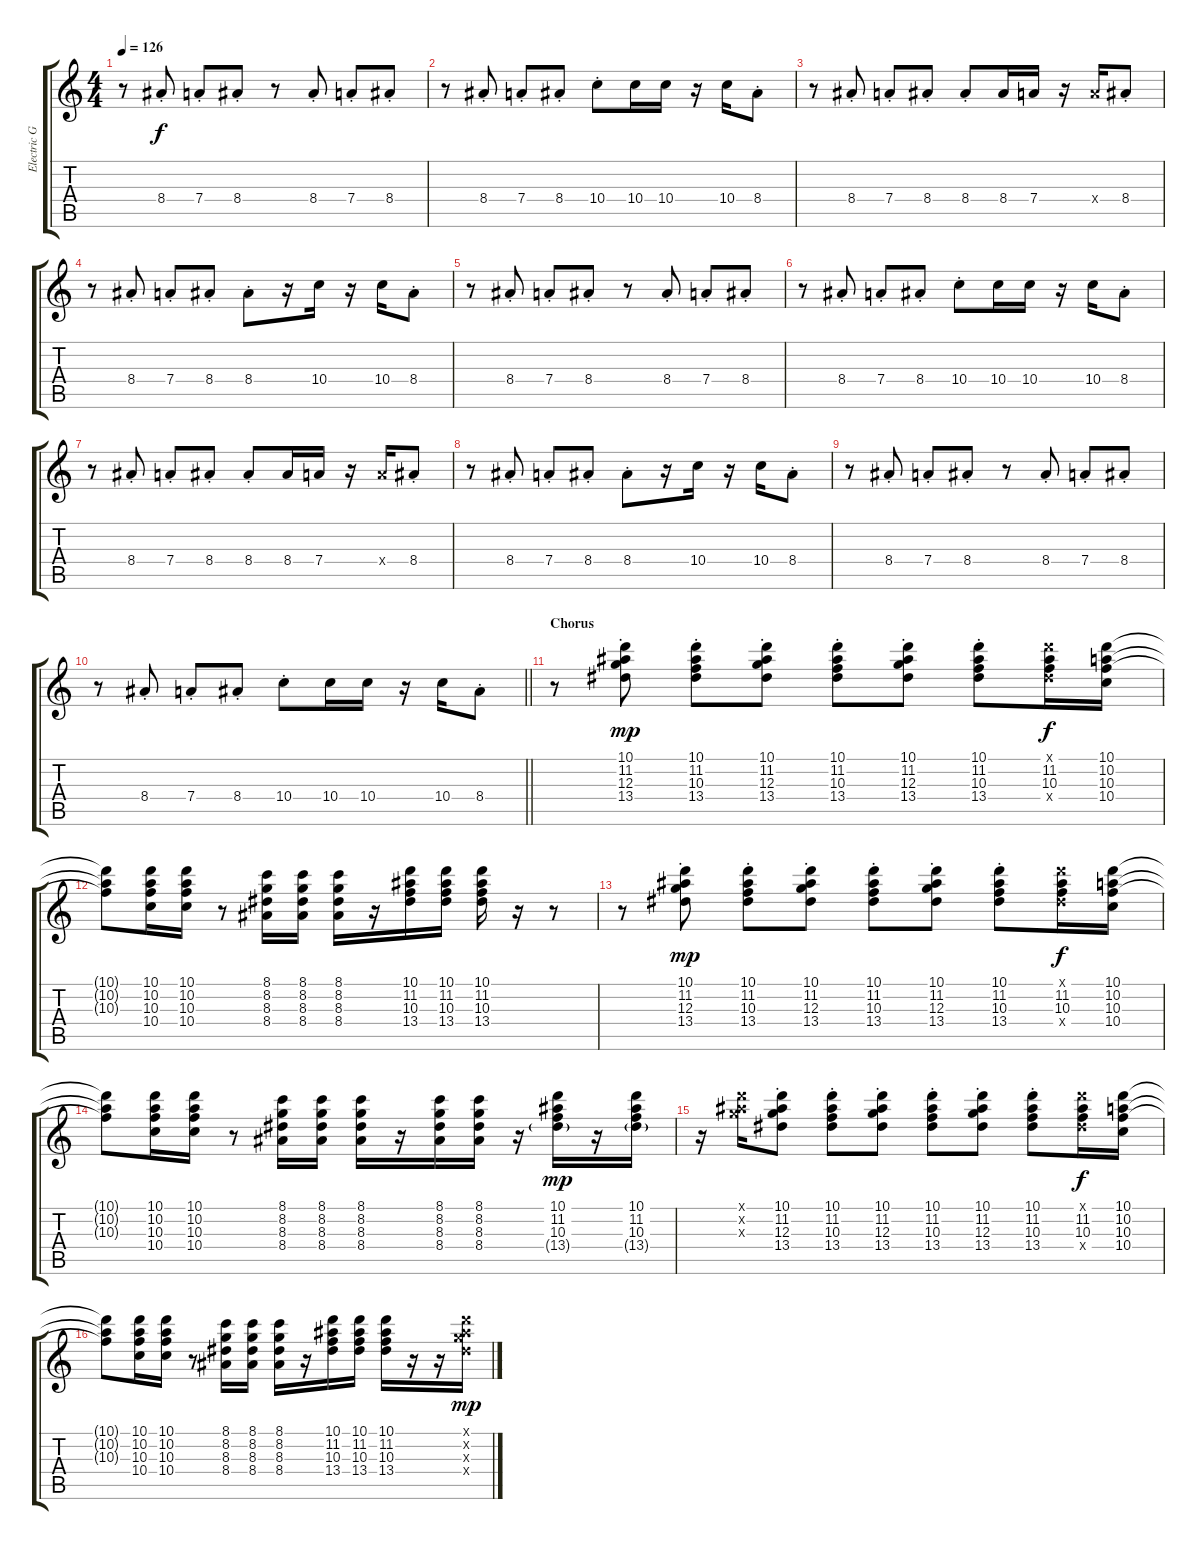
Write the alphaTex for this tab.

\track ("Electric Guitar (Riff)" "Electric G") {instrument electricguitarclean}
\staff {score tabs}
\tuning (E4 B3 G3 D3 A2 E2) {hide}
\ts (4 4)
\tempo 126
\clef g2
\ks c
r.8{dy f} 8.4{st}.8 7.4{st}.8 8.4{st}.8 r.8 8.4{st}.8 7.4{st}.8 8.4{st}.8 |
r.8 8.4{st}.8 7.4{st}.8 8.4{st}.8 10.4{st}.8 10.4.16 10.4.16 r.16 10.4.16 8.4{st}.8 |
r.8 8.4{st}.8 7.4{st}.8 8.4{st}.8 8.4{st}.8 8.4.16 7.4.16 r.16 7.4{x}.16 8.4{st}.8 |
r.8 8.4{st}.8 7.4{st}.8 8.4{st}.8 8.4{st}.8 r.16 10.4.16 r.16 10.4.16 8.4{st}.8 |
r.8 8.4{st}.8 7.4{st}.8 8.4{st}.8 r.8 8.4{st}.8 7.4{st}.8 8.4{st}.8 |
r.8 8.4{st}.8 7.4{st}.8 8.4{st}.8 10.4{st}.8 10.4.16 10.4.16 r.16 10.4.16 8.4{st}.8 |
r.8 8.4{st}.8 7.4{st}.8 8.4{st}.8 8.4{st}.8 8.4.16 7.4.16 r.16 7.4{x}.16 8.4{st}.8 |
r.8 8.4{st}.8 7.4{st}.8 8.4{st}.8 8.4{st}.8 r.16 10.4.16 r.16 10.4.16 8.4{st}.8 |
r.8 8.4{st}.8 7.4{st}.8 8.4{st}.8 r.8 8.4{st}.8 7.4{st}.8 8.4{st}.8 |
\barLineRight lightlight
r.8 8.4{st}.8 7.4{st}.8 8.4{st}.8 10.4{st}.8 10.4.16 10.4.16 r.16 10.4.16 8.4{st}.8 |
\section ("" "Chorus")
r.8{volume 14 instrument electricguitarclean} (10.1{st} 11.2{st} 12.3{st} 13.4{st}).8{dy mp} (10.1{st} 11.2{st} 10.3{st} 13.4{st}).8 (10.1{st} 11.2{st} 12.3{st} 13.4{st}).8 (10.1{st} 11.2{st} 10.3{st} 13.4{st}).8 (10.1{st} 11.2{st} 12.3{st} 13.4{st}).8 (10.1{st} 11.2{st} 10.3{st} 13.4{st}).8 (10.1{x} 11.2 10.3 13.4{x}).16{dy f} (10.1 10.2 10.3 10.4).16 |
(10.1{t} 10.2{t} 10.3{t}).8 (10.1 10.2 10.3 10.4).16 (10.1 10.2 10.3 10.4).16 r.8 (8.1 8.2 8.3 8.4).16 (8.1 8.2 8.3 8.4).16 (8.1 8.2 8.3 8.4).16 r.16 (10.1 11.2 10.3 13.4).16 (10.1 11.2 10.3 13.4).16 (10.1 11.2 10.3 13.4).16 r.16 r.8 |
r.8 (10.1{st} 11.2{st} 12.3{st} 13.4{st}).8{dy mp} (10.1{st} 11.2{st} 10.3{st} 13.4{st}).8 (10.1{st} 11.2{st} 12.3{st} 13.4{st}).8 (10.1{st} 11.2{st} 10.3{st} 13.4{st}).8 (10.1{st} 11.2{st} 12.3{st} 13.4{st}).8 (10.1{st} 11.2{st} 10.3{st} 13.4{st}).8 (10.1{x} 11.2 10.3 13.4{x}).16{dy f} (10.1 10.2 10.3 10.4).16 |
(10.1{t} 10.2{t} 10.3{t}).8 (10.1 10.2 10.3 10.4).16 (10.1 10.2 10.3 10.4).16 r.8 (8.1 8.2 8.3 8.4).16 (8.1 8.2 8.3 8.4).16 (8.1 8.2 8.3 8.4).16 r.16 (8.1 8.2 8.3 8.4).16 (8.1 8.2 8.3 8.4).16 r.16 (10.1 11.2 10.3 13.4{g}).16{dy mp} r.16 (10.1 11.2 10.3 13.4{g}).16 |
r.16 (10.1{x} 11.2{x} 12.3{x}).16 (10.1{st} 11.2{st} 12.3{st} 13.4{st}).8 (10.1{st} 11.2{st} 10.3{st} 13.4{st}).8 (10.1{st} 11.2{st} 12.3{st} 13.4{st}).8 (10.1{st} 11.2{st} 10.3{st} 13.4{st}).8 (10.1{st} 11.2{st} 12.3{st} 13.4{st}).8 (10.1{st} 11.2{st} 10.3{st} 13.4{st}).8 (10.1{x} 11.2 10.3 13.4{x}).16{dy f} (10.1 10.2 10.3 10.4).16 |
(10.1{t} 10.2{t} 10.3{t}).8 (10.1 10.2 10.3 10.4).16 (10.1 10.2 10.3 10.4).16 r.8 (8.1 8.2 8.3 8.4).16 (8.1 8.2 8.3 8.4).16 (8.1 8.2 8.3 8.4).16 r.16 (10.1 11.2 10.3 13.4).16 (10.1 11.2 10.3 13.4).16 (10.1 11.2 10.3 13.4).16 r.16 r.16 (10.1{x} 11.2{x} 12.3{x} 13.4{x}).16{dy mp}
